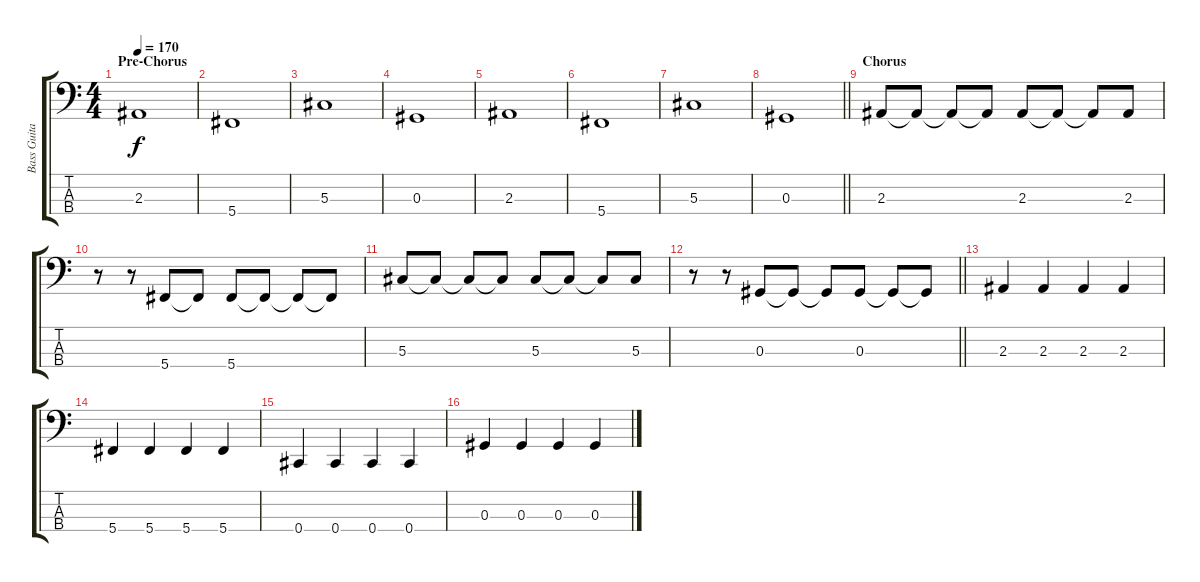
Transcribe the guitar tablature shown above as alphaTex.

\track ("Bass Guitar" "Bass Guita") {instrument electricbassfinger}
\staff {score tabs}
\tuning (Gb2 Db2 Ab1 Db1) {hide}
\ts (4 4)
\section ("" "Pre-Chorus")
\tempo 170
\clef f4
\ks c
2.3.1{dy f} |
5.4.1 |
5.3.1 |
0.3.1 |
2.3.1 |
5.4.1 |
5.3.1 |
\barLineRight lightlight
0.3.1 |
\section ("" "Chorus")
2.3.8 2.3{t}.8 2.3{t}.8 2.3{t}.8 2.3.8 2.3{t}.8 2.3{t}.8 2.3.8 |
r.8 r.8 5.4.8 5.4{t}.8 5.4.8 5.4{t}.8 5.4{t}.8 5.4{t}.8 |
5.3.8 5.3{t}.8 5.3{t}.8 5.3{t}.8 5.3.8 5.3{t}.8 5.3{t}.8 5.3.8 |
\barLineRight lightlight
r.8 r.8 0.3.8 0.3{t}.8 0.3{t}.8 0.3.8 0.3{t}.8 0.3{t}.8 |
2.3.4 2.3.4 2.3.4 2.3.4 |
5.4.4 5.4.4 5.4.4 5.4.4 |
0.4.4 0.4.4 0.4.4 0.4.4 |
0.3.4 0.3.4 0.3.4 0.3.4
